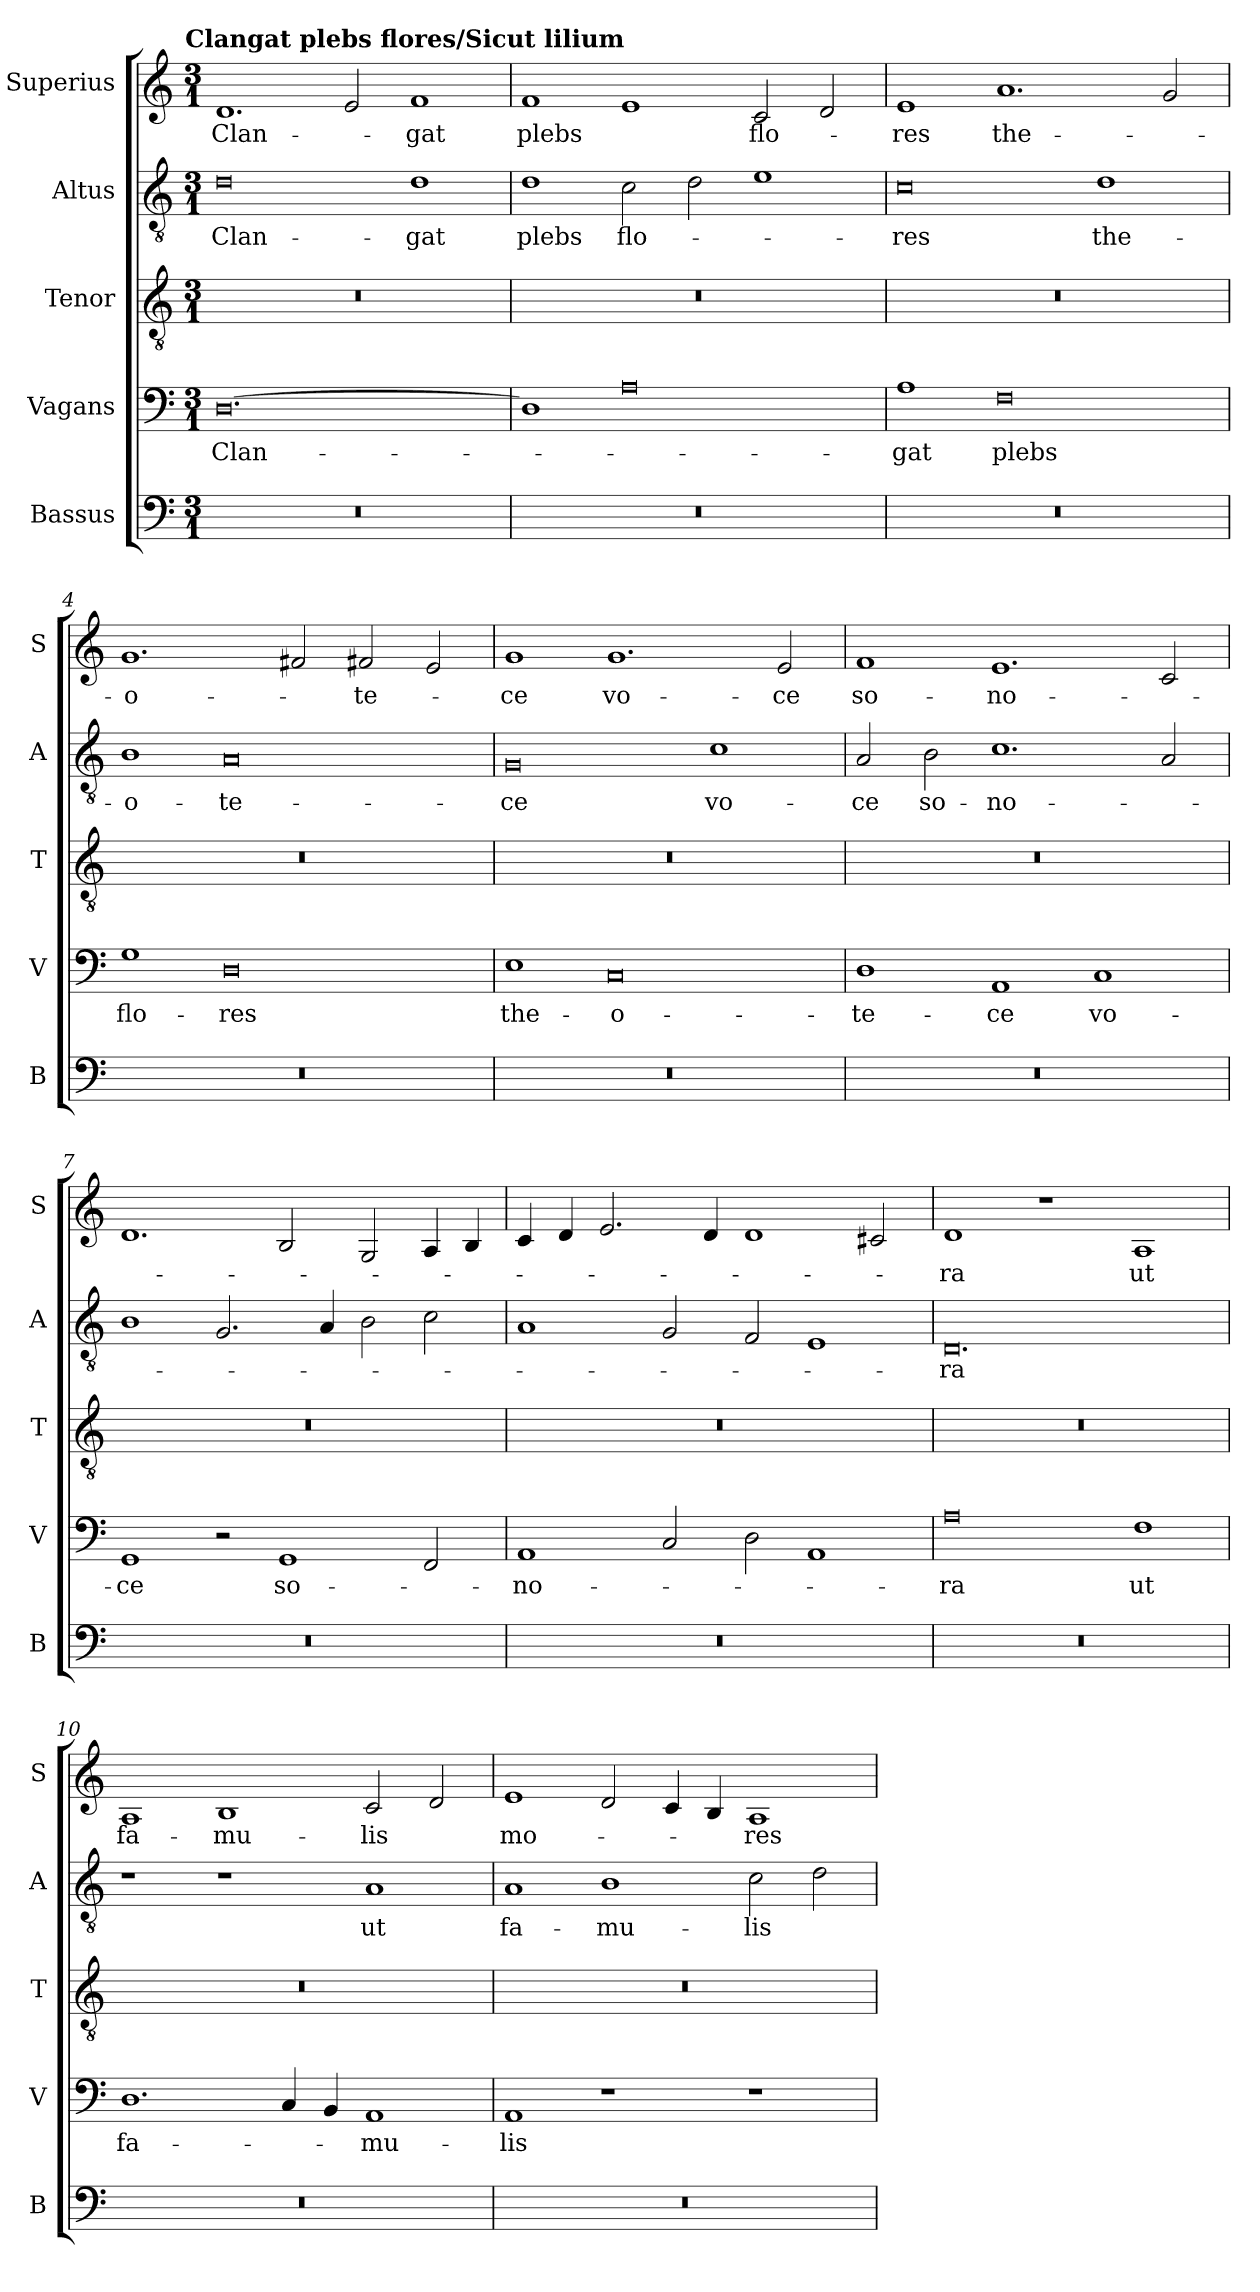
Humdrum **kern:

**kern	**kern	**text	**kern	**kern	**text	**kern	**text
*part5	*part4	*part4	*part3	*part2	*part2	*part1	*part1
*staff5	*staff4	*staff4	*staff3	*staff2	*staff2	*staff1	*staff1
*I"Bassus	*I"Vagans	*	*I"Tenor	*I"Altus	*	*I"Superius	*
*I'B	*I'V	*	*I'T	*I'A	*	*I'S	*
*clefF4	*clefF4	*	*clefGv2	*clefGv2	*	*clefG2	*
*k[]	*k[]	*	*k[]	*k[]	*	*k[]	*
!!LO:TX:omd:t=Clangat plebs flores/Sicut lilium
*M3/1	*M3/1	*	*M3/1	*M3/1	*	*M3/1	*
=1	=1	=1	=1	=1	=1	=1	=1
0.r	[0.D	Clan-	0.r	0d	Clan-	1.d	Clan-
.	.	.	.	.	.	2e/	.
.	.	.	.	1d	-gat	1f	-gat
=2	=2	=2	=2	=2	=2	=2	=2
0.r	1D]	.	0.r	1d	plebs	1f	plebs
.	0A	.	.	2c\	flo-	1e	.
.	.	.	.	2d\	.	.	.
.	.	.	.	1e	.	2c/	flo-
.	.	.	.	.	.	2d/	.
=3	=3	=3	=3	=3	=3	=3	=3
0.r	1A	-gat	0.r	0c	-res	1e	-res
.	0F	plebs	.	.	.	1.a	the-
.	.	.	.	1d	the-	.	.
.	.	.	.	.	.	2g/	.
=4	=4	=4	=4	=4	=4	=4	=4
0.r	1G	flo-	0.r	1B	-o-	1.g	-o-
.	0D	-res	.	0A	-te-	.	.
.	.	.	.	.	.	2f#X/	.
.	.	.	.	.	.	2f#X/	-te-
.	.	.	.	.	.	2e/	.
=5	=5	=5	=5	=5	=5	=5	=5
0.r	1E	the-	0.r	0G	-ce	1g	-ce
.	0C	-o-	.	.	.	1.g	vo-
.	.	.	.	1c	vo-	.	.
.	.	.	.	.	.	2e/	-ce
=6	=6	=6	=6	=6	=6	=6	=6
0.r	1D	-te-	0.r	2A/	-ce	1f	so-
.	.	.	.	2B\	so-	.	.
.	1AA	-ce	.	1.c	-no-	1.e	-no-
.	1C	vo-	.	.	.	.	.
.	.	.	.	2A/	.	2c/	.
=7	=7	=7	=7	=7	=7	=7	=7
0.r	1GG	-ce	0.r	1B	.	1.d	.
.	2r	.	.	2.G/	.	.	.
.	1GG	so-	.	.	.	2B/	.
.	.	.	.	4A/	.	.	.
.	.	.	.	2B\	.	2G/	.
.	2FF/	.	.	2c\	.	4A/	.
.	.	.	.	.	.	4B/	.
=8	=8	=8	=8	=8	=8	=8	=8
0.r	1AA	-no-	0.r	1A	.	4c/	.
.	.	.	.	.	.	4d/	.
.	.	.	.	.	.	2.e/	.
.	2C/	.	.	2G/	.	.	.
.	.	.	.	.	.	4d/	.
.	2D\	.	.	2F/	.	1d	.
.	1AA	.	.	1E	.	.	.
.	.	.	.	.	.	2c#X/	.
=9	=9	=9	=9	=9	=9	=9	=9
0.r	0A	-ra	0.r	0.D	-ra	1d	-ra
.	.	.	.	.	.	1r	.
.	1F	ut	.	.	.	1A	ut
=10	=10	=10	=10	=10	=10	=10	=10
0.r	1.D	fa-	0.r	1r	.	1A	fa-
.	.	.	.	1r	.	1B	-mu-
.	4C/	.	.	.	.	.	.
.	4BB/	.	.	.	.	.	.
.	1AA	-mu-	.	1A	ut	2c/	-lis
.	.	.	.	.	.	2d/	.
=11	=11	=11	=11	=11	=11	=11	=11
0.r	1AA	-lis	0.r	1A	fa-	1e	mo-
.	1r	.	.	1B	-mu-	2d/	.
.	.	.	.	.	.	4c/	.
.	.	.	.	.	.	4B/	.
.	1r	.	.	2c\	-lis	1A	-res
.	.	.	.	2d\	.	.	.
=	=	=	=	=	=	=	=
*-	*-	*-	*-	*-	*-	*-	*-
